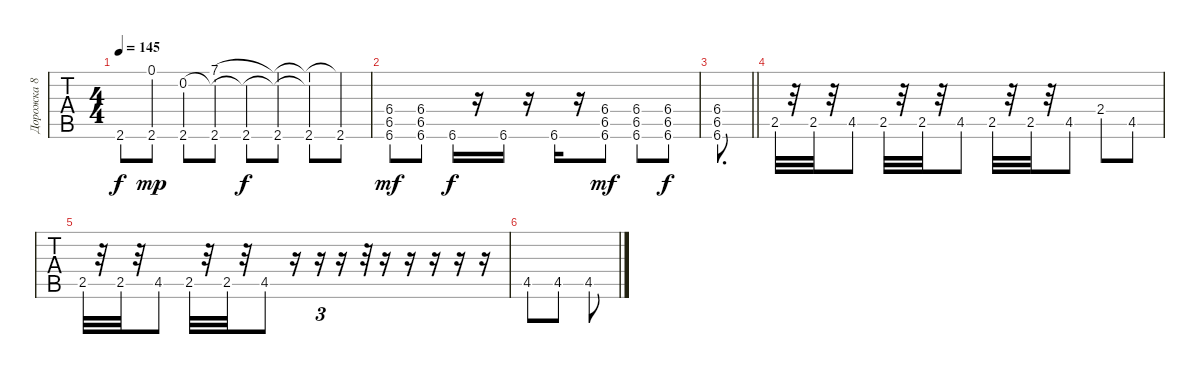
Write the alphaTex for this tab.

\track ("Дорожка 8" "Дорожка 8") {instrument distortionguitar}
\staff {tabs}
\tuning (D4 A3 F3 C3 G2 C2) {hide}
\ts (4 4)
\tempo 145
\clef g2
\ks c
2.6.8{dy f} (0.1 2.6).8{dy mp} (0.2 2.6).8 (7.1 0.2{t} 2.6).8 (0.2{t} 2.6).8{dy f} (7.1{t} 0.2{t} 2.6).8 (7.1{t} 0.2{t} 2.6).8 (7.1{t} 2.6).8 |
(6.4 6.5 6.6).8{dy mf} (6.4 6.5 6.6).8 6.6.16{dy f} r.16 6.6.16 r.16 6.6.16 r.16 (6.4 6.5 6.6).8{dy mf} (6.4 6.5 6.6).8 (6.4 6.5 6.6).8{dy f} |
\barLineRight lightlight
(6.4 6.5 6.6).8{d} |
2.5.32 r.32 2.5.32 r.32 4.5.8 2.5.32 r.32 2.5.32 r.32 4.5.8 2.5.32 r.32 2.5.32 r.32 4.5.8 2.4.8 4.5.8 |
2.5.32 r.32 2.5.32 r.32 4.5.8 2.5.32 r.32 2.5.32 r.32 4.5.8 r.16 r.16{tu (3 2)} r.16 r.32 r.16 r.16 r.16 r.16 r.16 |
4.5.8 4.5.8 4.5.8
